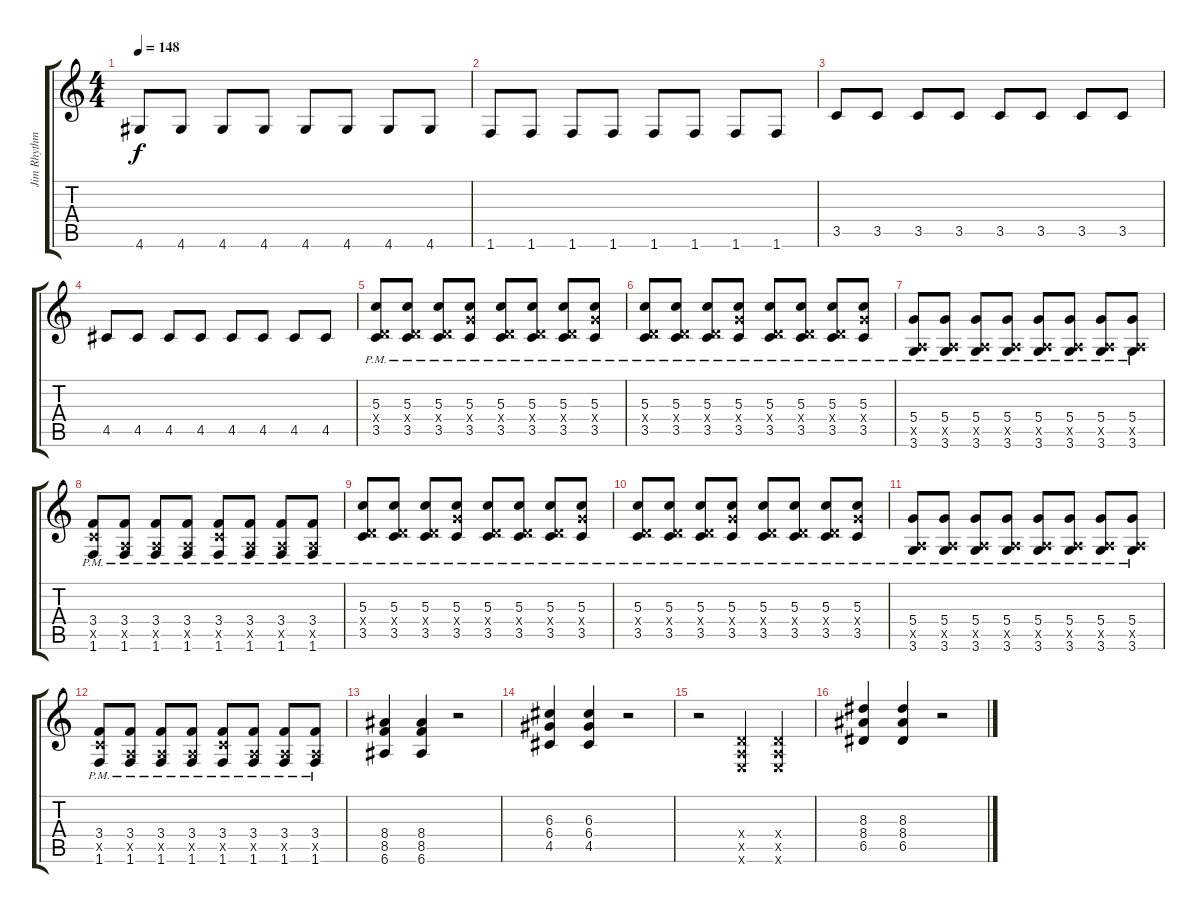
\track ("Jim Rhythm 1" "Jim Rhythm") {instrument distortionguitar}
\staff {score tabs}
\tuning (E4 B3 G3 D3 A2 E2) {hide}
\ts (4 4)
\tempo 148
\clef g2
\ks c
4.6.8{dy f} 4.6.8 4.6.8 4.6.8 4.6.8 4.6.8 4.6.8 4.6.8 |
1.6.8 1.6.8 1.6.8 1.6.8 1.6.8 1.6.8 1.6.8 1.6.8 |
3.5.8 3.5.8 3.5.8 3.5.8 3.5.8 3.5.8 3.5.8 3.5.8 |
4.5.8 4.5.8 4.5.8 4.5.8 4.5.8 4.5.8 4.5.8 4.5.8 |
(5.3{pm} 0.4{x} 3.5{pm}).8{volume 16} (5.3{pm} 0.4{x} 3.5{pm}).8 (5.3{pm} 0.4{x} 3.5{pm}).8 (5.3{pm} 5.4{x} 3.5{pm}).8 (5.3{pm} 0.4{x} 3.5{pm}).8 (5.3{pm} 0.4{x} 3.5{pm}).8 (5.3{pm} 0.4{x} 3.5{pm}).8 (5.3{pm} 5.4{x} 3.5{pm}).8 |
(5.3{pm} 0.4{x} 3.5{pm}).8 (5.3{pm} 0.4{x} 3.5{pm}).8 (5.3{pm} 0.4{x} 3.5{pm}).8 (5.3{pm} 5.4{x} 3.5{pm}).8 (5.3{pm} 0.4{x} 3.5{pm}).8 (5.3{pm} 0.4{x} 3.5{pm}).8 (5.3{pm} 0.4{x} 3.5{pm}).8 (5.3{pm} 5.4{x} 3.5{pm}).8 |
(5.4{pm} 0.5{x} 3.6{pm}).8 (5.4{pm} 0.5{x} 3.6{pm}).8 (5.4{pm} 0.5{x} 3.6{pm}).8 (5.4{pm} 0.5{x} 3.6{pm}).8 (5.4{pm} 0.5{x} 3.6{pm}).8 (5.4{pm} 0.5{x} 3.6{pm}).8 (5.4{pm} 0.5{x} 3.6{pm}).8 (5.4{pm} 0.5{x} 3.6{pm}).8 |
(3.4{pm} 3.5{x} 1.6{pm}).8 (3.4{pm} 0.5{x} 1.6{pm}).8 (3.4{pm} 0.5{x} 1.6{pm}).8 (3.4{pm} 0.5{x} 1.6{pm}).8 (3.4{pm} 3.5{x} 1.6{pm}).8 (3.4{pm} 0.5{x} 1.6{pm}).8 (3.4{pm} 0.5{x} 1.6{pm}).8 (3.4{pm} 0.5{x} 1.6{pm}).8 |
(5.3{pm} 0.4{x} 3.5{pm}).8 (5.3{pm} 0.4{x} 3.5{pm}).8 (5.3{pm} 0.4{x} 3.5{pm}).8 (5.3{pm} 5.4{x} 3.5{pm}).8 (5.3{pm} 0.4{x} 3.5{pm}).8 (5.3{pm} 0.4{x} 3.5{pm}).8 (5.3{pm} 0.4{x} 3.5{pm}).8 (5.3{pm} 5.4{x} 3.5{pm}).8 |
(5.3{pm} 0.4{x} 3.5{pm}).8 (5.3{pm} 0.4{x} 3.5{pm}).8 (5.3{pm} 0.4{x} 3.5{pm}).8 (5.3{pm} 5.4{x} 3.5{pm}).8 (5.3{pm} 0.4{x} 3.5{pm}).8 (5.3{pm} 0.4{x} 3.5{pm}).8 (5.3{pm} 0.4{x} 3.5{pm}).8 (5.3{pm} 5.4{x} 3.5{pm}).8 |
(5.4{pm} 0.5{x} 3.6{pm}).8 (5.4{pm} 0.5{x} 3.6{pm}).8 (5.4{pm} 0.5{x} 3.6{pm}).8 (5.4{pm} 0.5{x} 3.6{pm}).8 (5.4{pm} 0.5{x} 3.6{pm}).8 (5.4{pm} 0.5{x} 3.6{pm}).8 (5.4{pm} 0.5{x} 3.6{pm}).8 (5.4{pm} 0.5{x} 3.6{pm}).8 |
(3.4{pm} 3.5{x} 1.6{pm}).8 (3.4{pm} 0.5{x} 1.6{pm}).8 (3.4{pm} 0.5{x} 1.6{pm}).8 (3.4{pm} 0.5{x} 1.6{pm}).8 (3.4{pm} 3.5{x} 1.6{pm}).8 (3.4{pm} 0.5{x} 1.6{pm}).8 (3.4{pm} 0.5{x} 1.6{pm}).8 (3.4{pm} 0.5{x} 1.6{pm}).8 |
(8.4 8.5 6.6).4 (8.4 8.5 6.6).4 r.2 |
(6.3 6.4 4.5).4 (6.3 6.4 4.5).4 r.2 |
r.2 (0.4{x} 0.5{x} 0.6{x}).4 (0.4{x} 0.5{x} 0.6{x}).4 |
(8.3 8.4 6.5).4{volume 13} (8.3 8.4 6.5).4 r.2
